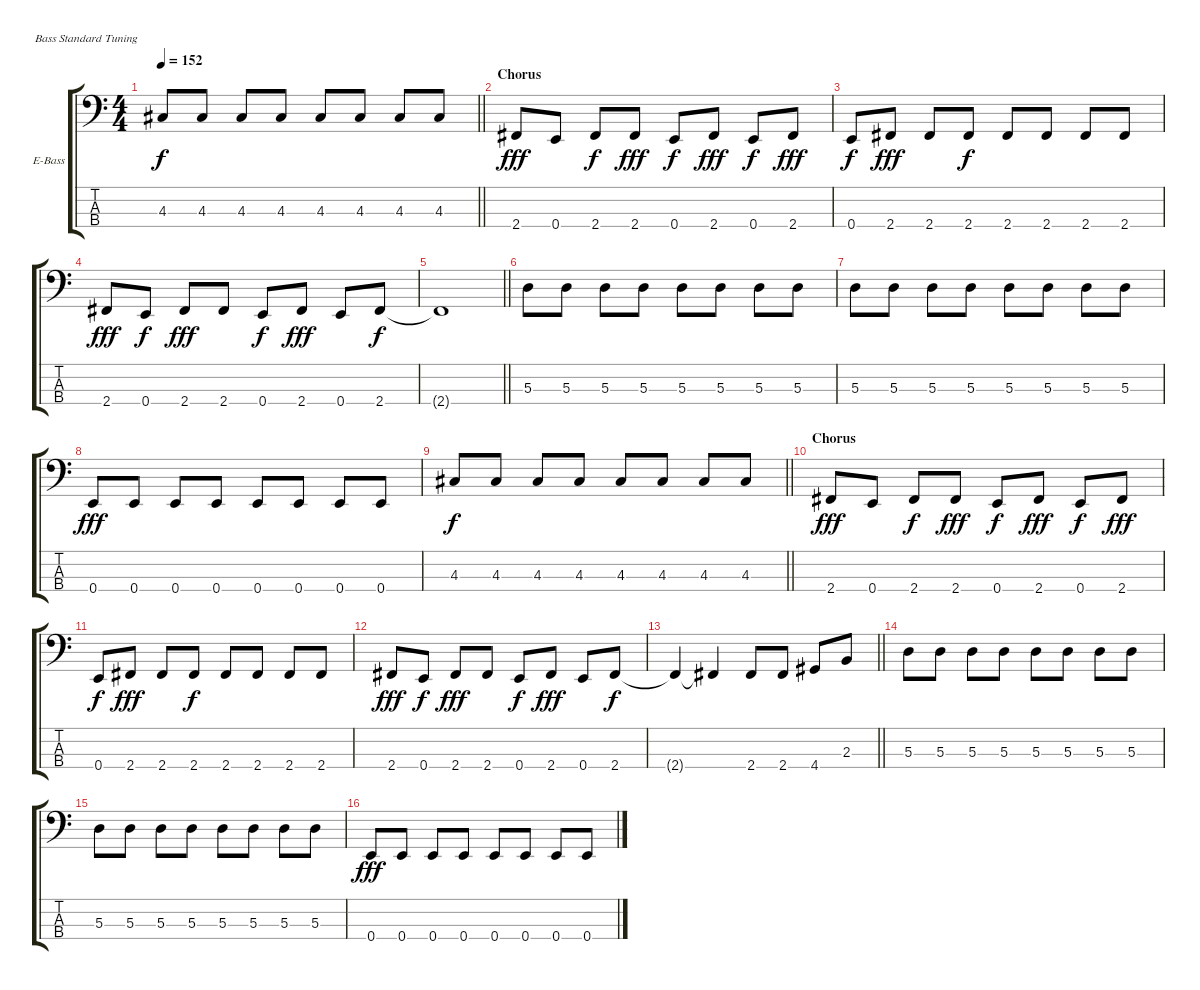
\bracketExtendMode groupsimilarinstruments
\firstSystemTrackNameOrientation horizontal
\otherSystemsTrackNameOrientation horizontal
\track ("Bass" "E-Bass") {instrument electricbasspick}
\staff {score tabs}
\tuning (G2 D2 A1 E1)
\ts (4 4)
\tempo 152
\clef f4
\barLineRight lightlight
\ks c
4.3.8{dy f} 4.3.8 4.3.8 4.3.8 4.3.8 4.3.8 4.3.8 4.3.8 |
\section ("" "Chorus")
2.4.8{dy fff} 0.4.8 2.4.8{dy f} 2.4.8{dy fff} 0.4.8{dy f} 2.4.8{dy fff} 0.4.8{dy f} 2.4.8{dy fff} |
0.4.8{dy f} 2.4.8{dy fff} 2.4.8 2.4.8{dy f} 2.4.8 2.4.8 2.4.8 2.4.8 |
2.4.8{dy fff} 0.4.8{dy f} 2.4.8{dy fff} 2.4.8 0.4.8{dy f} 2.4.8{dy fff} 0.4.8 2.4.8{dy f} |
\barLineRight lightlight
2.4{t}.1 |
5.3.8 5.3.8 5.3.8 5.3.8 5.3.8 5.3.8 5.3.8 5.3.8 |
5.3.8 5.3.8 5.3.8 5.3.8 5.3.8 5.3.8 5.3.8 5.3.8 |
0.4.8{dy fff} 0.4.8 0.4.8 0.4.8 0.4.8 0.4.8 0.4.8 0.4.8 |
\barLineRight lightlight
4.3.8{dy f} 4.3.8 4.3.8 4.3.8 4.3.8 4.3.8 4.3.8 4.3.8 |
\section ("" "Chorus")
2.4.8{dy fff} 0.4.8 2.4.8{dy f} 2.4.8{dy fff} 0.4.8{dy f} 2.4.8{dy fff} 0.4.8{dy f} 2.4.8{dy fff} |
0.4.8{dy f} 2.4.8{dy fff} 2.4.8 2.4.8{dy f} 2.4.8 2.4.8 2.4.8 2.4.8 |
2.4.8{dy fff} 0.4.8{dy f} 2.4.8{dy fff} 2.4.8 0.4.8{dy f} 2.4.8{dy fff} 0.4.8 2.4.8{dy f} |
\barLineRight lightlight
2.4{t}.4 2.4{t}.4 2.4.8 2.4.8 4.4.8 2.3.8 |
5.3.8 5.3.8 5.3.8 5.3.8 5.3.8 5.3.8 5.3.8 5.3.8 |
5.3.8 5.3.8 5.3.8 5.3.8 5.3.8 5.3.8 5.3.8 5.3.8 |
0.4.8{dy fff} 0.4.8 0.4.8 0.4.8 0.4.8 0.4.8 0.4.8 0.4.8
